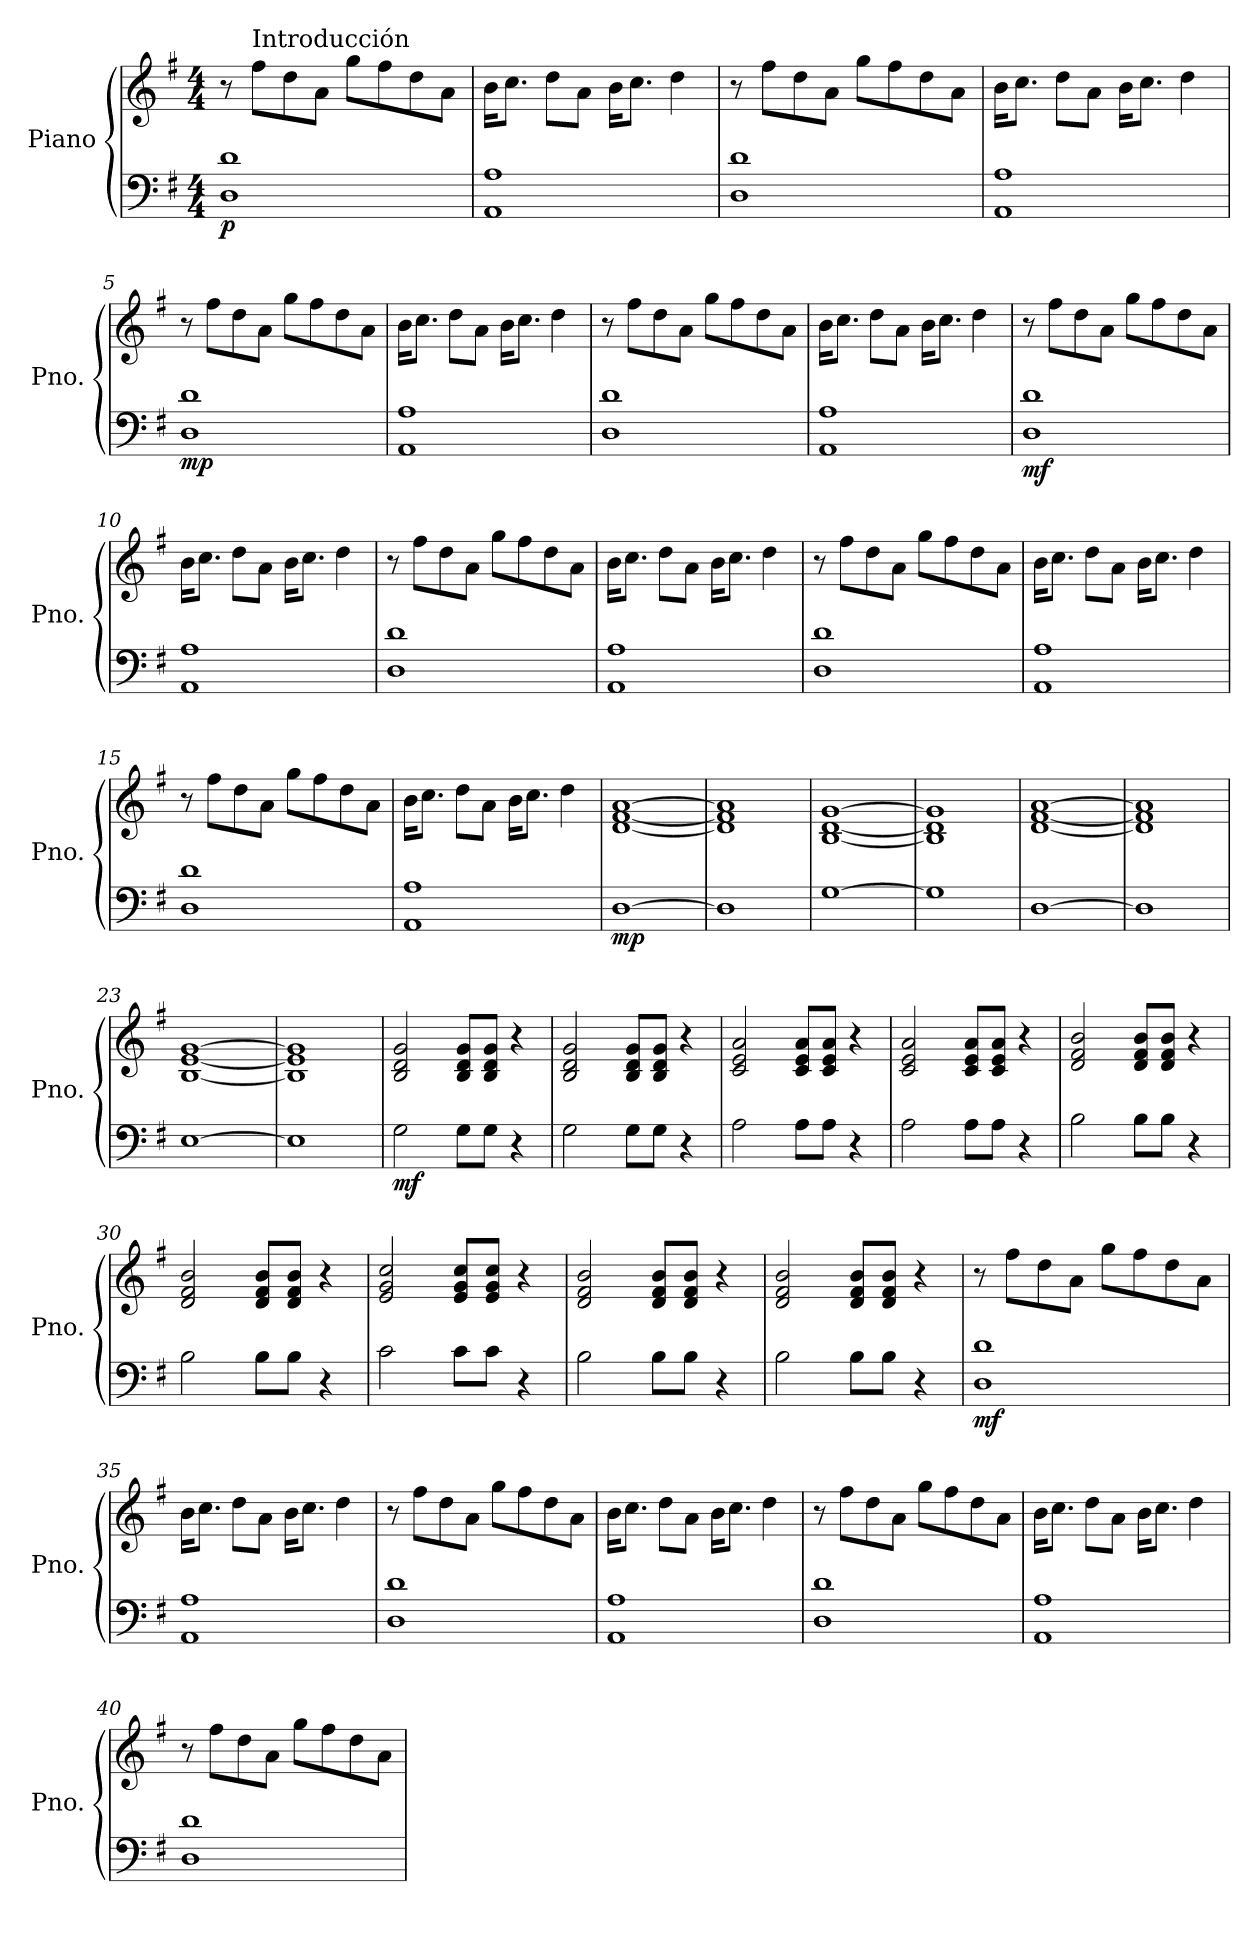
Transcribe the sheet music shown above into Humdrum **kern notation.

**kern	**kern	**dynam
*part1	*part1	*part1
*staff2	*staff1	*staff1/2
*I"Piano	*	*
*I'Pno.	*	*
*clefF4	*clefG2	*
*k[f#]	*k[f#]	*
*M4/4	*M4/4	*
=1	=1	=1
!	!	!LO:DY:b=2
1D 1d	8r	p
!	!LO:TX:a:t=Introducción	!
.	8ff#\L	.
.	8dd\	.
.	8a\J	.
.	8gg\L	.
.	8ff#\	.
.	8dd\	.
.	8a\J	.
=2	=2	=2
1AA 1A	16b\KL	.
.	8.cc\J	.
.	8dd\L	.
.	8a\J	.
.	16b\KL	.
.	8.cc\J	.
.	4dd\	.
=3	=3	=3
1D 1d	8r	.
.	8ff#\L	.
.	8dd\	.
.	8a\J	.
.	8gg\L	.
.	8ff#\	.
.	8dd\	.
.	8a\J	.
=4	=4	=4
1AA 1A	16b\KL	.
.	8.cc\J	.
.	8dd\L	.
.	8a\J	.
.	16b\KL	.
.	8.cc\J	.
.	4dd\	.
=5	=5	=5
!	!	!LO:DY:b=2
1D 1d	8r	mp
.	8ff#\L	.
.	8dd\	.
.	8a\J	.
.	8gg\L	.
.	8ff#\	.
.	8dd\	.
.	8a\J	.
!!LO:LB:g=z
=6	=6	=6
1AA 1A	16b\KL	.
.	8.cc\J	.
.	8dd\L	.
.	8a\J	.
.	16b\KL	.
.	8.cc\J	.
.	4dd\	.
=7	=7	=7
1D 1d	8r	.
.	8ff#\L	.
.	8dd\	.
.	8a\J	.
.	8gg\L	.
.	8ff#\	.
.	8dd\	.
.	8a\J	.
=8	=8	=8
1AA 1A	16b\KL	.
.	8.cc\J	.
.	8dd\L	.
.	8a\J	.
.	16b\KL	.
.	8.cc\J	.
.	4dd\	.
=9	=9	=9
!	!	!LO:DY:b=2
1D 1d	8r	mf
.	8ff#\L	.
.	8dd\	.
.	8a\J	.
.	8gg\L	.
.	8ff#\	.
.	8dd\	.
.	8a\J	.
=10	=10	=10
1AA 1A	16b\KL	.
.	8.cc\J	.
.	8dd\L	.
.	8a\J	.
.	16b\KL	.
.	8.cc\J	.
.	4dd\	.
!!LO:LB:g=z
=11	=11	=11
1D 1d	8r	.
.	8ff#\L	.
.	8dd\	.
.	8a\J	.
.	8gg\L	.
.	8ff#\	.
.	8dd\	.
.	8a\J	.
=12	=12	=12
1AA 1A	16b\KL	.
.	8.cc\J	.
.	8dd\L	.
.	8a\J	.
.	16b\KL	.
.	8.cc\J	.
.	4dd\	.
=13	=13	=13
1D 1d	8r	.
.	8ff#\L	.
.	8dd\	.
.	8a\J	.
.	8gg\L	.
.	8ff#\	.
.	8dd\	.
.	8a\J	.
=14	=14	=14
1AA 1A	16b\KL	.
.	8.cc\J	.
.	8dd\L	.
.	8a\J	.
.	16b\KL	.
.	8.cc\J	.
.	4dd\	.
=15	=15	=15
1D 1d	8r	.
.	8ff#\L	.
.	8dd\	.
.	8a\J	.
.	8gg\L	.
.	8ff#\	.
.	8dd\	.
.	8a\J	.
!!LO:LB:g=z
=16	=16	=16
1AA 1A	16b\KL	.
.	8.cc\J	.
.	8dd\L	.
.	8a\J	.
.	16b\KL	.
.	8.cc\J	.
.	4dd\	.
=17	=17	=17
!	!	!LO:DY:b=2
[1D	[1d [1f# [1a	mp
=18	=18	=18
1D]	1d] 1f#] 1a]	.
=19	=19	=19
[1G	[1B [1d [1g	.
=20	=20	=20
1G]	1B] 1d] 1g]	.
=21	=21	=21
[1D	[1d [1f# [1a	.
=22	=22	=22
1D]	1d] 1f#] 1a]	.
=23	=23	=23
[1E	[1B [1e [1g	.
=24	=24	=24
1E]	1B] 1e] 1g]	.
=25	=25	=25
!	!	!LO:DY:b=2
2G\	2B/ 2d/ 2g/	mf
8G\L	8B/ 8d/ 8g/L	.
8G\J	8B/ 8d/ 8g/J	.
4r	4r	.
=26	=26	=26
2G\	2B/ 2d/ 2g/	.
8G\L	8B/ 8d/ 8g/L	.
8G\J	8B/ 8d/ 8g/J	.
4r	4r	.
!!LO:LB:g=z
=27	=27	=27
2A\	2c/ 2e/ 2a/	.
8A\L	8c/ 8e/ 8a/L	.
8A\J	8c/ 8e/ 8a/J	.
4r	4r	.
=28	=28	=28
2A\	2c/ 2e/ 2a/	.
8A\L	8c/ 8e/ 8a/L	.
8A\J	8c/ 8e/ 8a/J	.
4r	4r	.
=29	=29	=29
2B\	2d/ 2f#/ 2b/	.
8B\L	8d/ 8f#/ 8b/L	.
8B\J	8d/ 8f#/ 8b/J	.
4r	4r	.
=30	=30	=30
2B\	2d/ 2f#/ 2b/	.
8B\L	8d/ 8f#/ 8b/L	.
8B\J	8d/ 8f#/ 8b/J	.
4r	4r	.
=31	=31	=31
2c\	2e/ 2g/ 2cc/	.
8c\L	8e/ 8g/ 8cc/L	.
8c\J	8e/ 8g/ 8cc/J	.
4r	4r	.
=32	=32	=32
2B\	2d/ 2f#/ 2b/	.
8B\L	8d/ 8f#/ 8b/L	.
8B\J	8d/ 8f#/ 8b/J	.
4r	4r	.
=33	=33	=33
2B\	2d/ 2f#/ 2b/	.
8B\L	8d/ 8f#/ 8b/L	.
8B\J	8d/ 8f#/ 8b/J	.
4r	4r	.
!!LO:PB:g=z
=34	=34	=34
!	!	!LO:DY:b=2
1D 1d	8r	mf
.	8ff#\L	.
.	8dd\	.
.	8a\J	.
.	8gg\L	.
.	8ff#\	.
.	8dd\	.
.	8a\J	.
=35	=35	=35
1AA 1A	16b\KL	.
.	8.cc\J	.
.	8dd\L	.
.	8a\J	.
.	16b\KL	.
.	8.cc\J	.
.	4dd\	.
=36	=36	=36
1D 1d	8r	.
.	8ff#\L	.
.	8dd\	.
.	8a\J	.
.	8gg\L	.
.	8ff#\	.
.	8dd\	.
.	8a\J	.
=37	=37	=37
1AA 1A	16b\KL	.
.	8.cc\J	.
.	8dd\L	.
.	8a\J	.
.	16b\KL	.
.	8.cc\J	.
.	4dd\	.
=38	=38	=38
1D 1d	8r	.
.	8ff#\L	.
.	8dd\	.
.	8a\J	.
.	8gg\L	.
.	8ff#\	.
.	8dd\	.
.	8a\J	.
!!LO:LB:g=z
=39	=39	=39
1AA 1A	16b\KL	.
.	8.cc\J	.
.	8dd\L	.
.	8a\J	.
.	16b\KL	.
.	8.cc\J	.
.	4dd\	.
=40	=40	=40
1D 1d	8r	.
.	8ff#\L	.
.	8dd\	.
.	8a\J	.
.	8gg\L	.
.	8ff#\	.
.	8dd\	.
.	8a\J	.
=	=	=
*-	*-	*-
